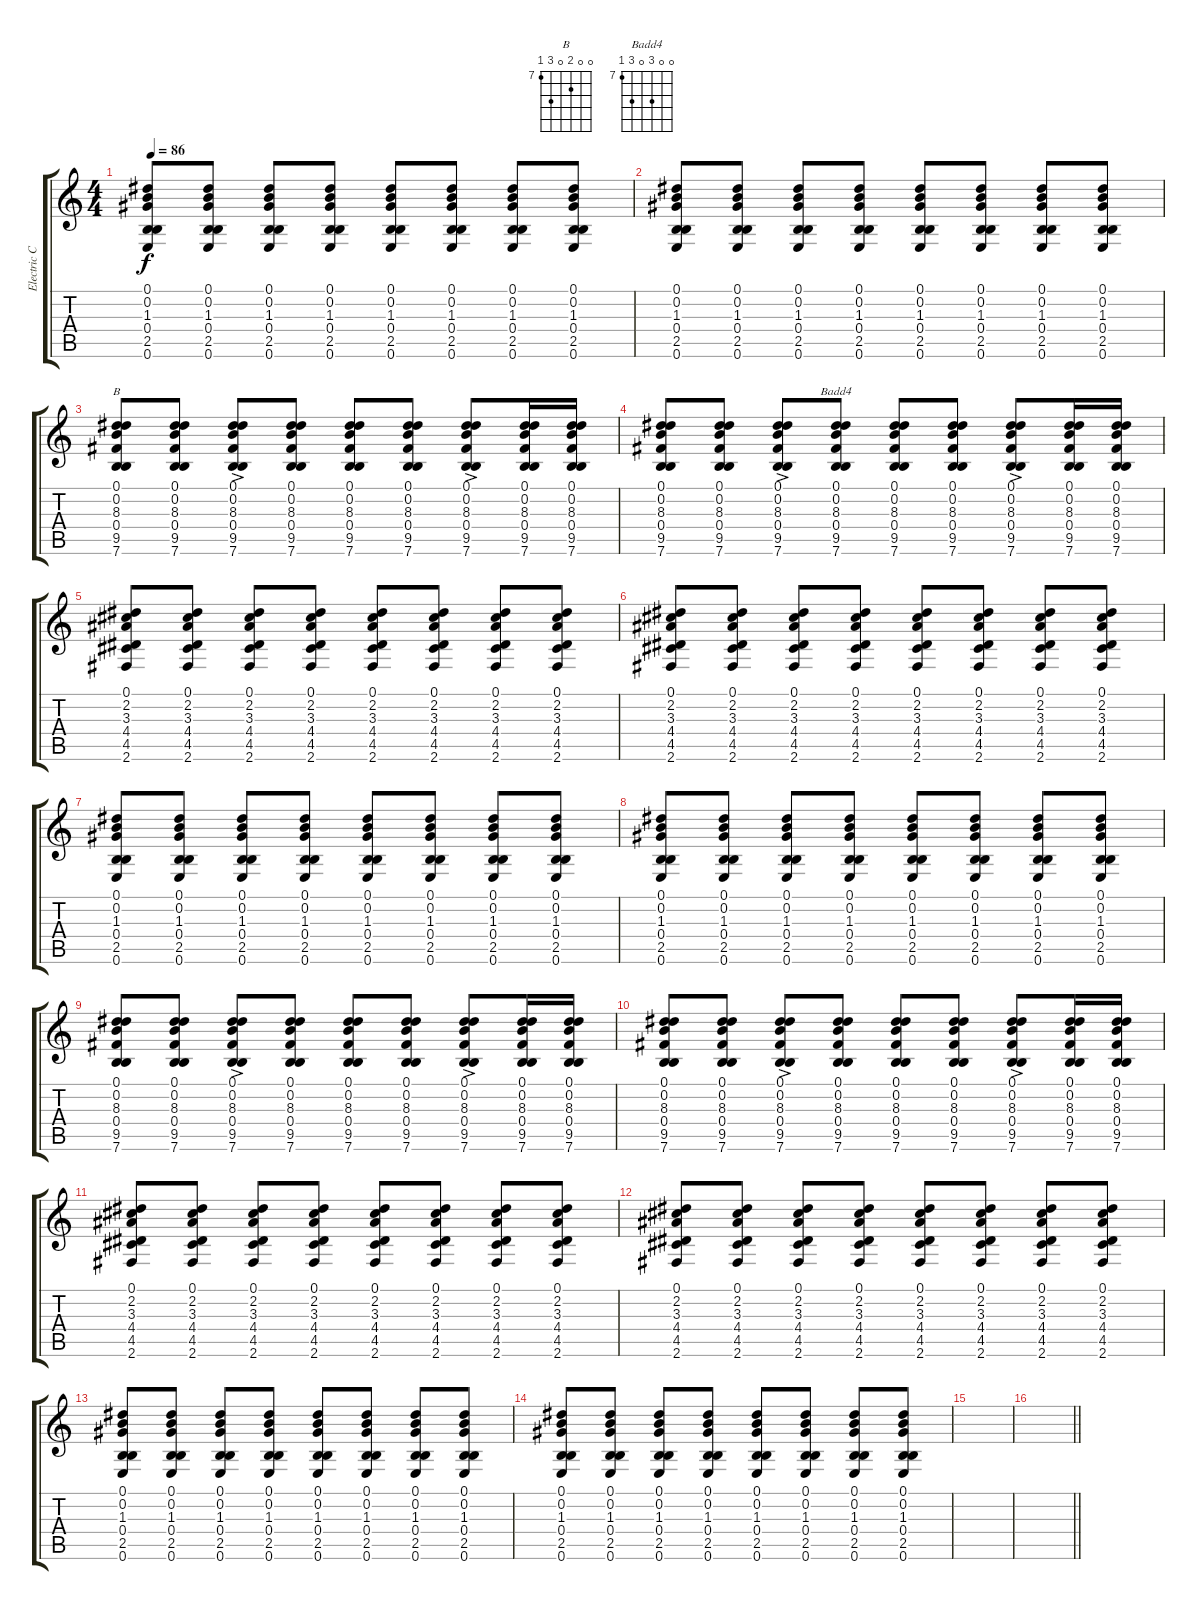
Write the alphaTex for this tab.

\track ("Electric Chords" "Electric C") {instrument electricguitarclean}
\staff {score tabs}
\tuning (Eb4 B3 G3 B2 A2 E2) {hide}
\chord ("B" 0 0 8 0 9 7) {firstfret 7}
\chord ("Badd4" 0 0 9 0 9 7) {firstfret 7}
\ts (4 4)
\tempo 86
\clef g2
\ks c
(0.1 0.2 1.3 0.4 2.5 0.6).8{dy f} (0.1 0.2 1.3 0.4 2.5 0.6).8 (0.1 0.2 1.3 0.4 2.5 0.6).8 (0.1 0.2 1.3 0.4 2.5 0.6).8 (0.1 0.2 1.3 0.4 2.5 0.6).8 (0.1 0.2 1.3 0.4 2.5 0.6).8 (0.1 0.2 1.3 0.4 2.5 0.6).8 (0.1 0.2 1.3 0.4 2.5 0.6).8 |
(0.1 0.2 1.3 0.4 2.5 0.6).8 (0.1 0.2 1.3 0.4 2.5 0.6).8 (0.1 0.2 1.3 0.4 2.5 0.6).8 (0.1 0.2 1.3 0.4 2.5 0.6).8 (0.1 0.2 1.3 0.4 2.5 0.6).8 (0.1 0.2 1.3 0.4 2.5 0.6).8 (0.1 0.2 1.3 0.4 2.5 0.6).8 (0.1 0.2 1.3 0.4 2.5 0.6).8 |
(0.1 0.2 8.3 0.4 9.5 7.6).8{ch "B"} (0.1 0.2 8.3 0.4 9.5 7.6).8 (0.1 0.2 8.3 0.4 9.5 7.6{ac}).8 (0.1 0.2 8.3 0.4 9.5 7.6).8 (0.1 0.2 8.3 0.4 9.5 7.6).8 (0.1 0.2 8.3 0.4 9.5 7.6).8 (0.1 0.2 8.3 0.4{ac} 9.5 7.6).8 (0.1 0.2 8.3 0.4 9.5 7.6).16 (0.1 0.2 8.3 0.4 9.5 7.6).16 |
(0.1 0.2 8.3 0.4 9.5 7.6).8 (0.1 0.2 8.3 0.4 9.5 7.6).8 (0.1 0.2 8.3 0.4 9.5 7.6{ac}).8 (0.1 0.2 8.3 0.4 9.5 7.6).8{ch "Badd4"} (0.1 0.2 8.3 0.4 9.5 7.6).8 (0.1 0.2 8.3 0.4 9.5 7.6).8 (0.1 0.2 8.3 0.4{ac} 9.5 7.6).8 (0.1 0.2 8.3 0.4 9.5 7.6).16 (0.1 0.2 8.3 0.4 9.5 7.6).16 |
(0.1 2.2 3.3 4.4 4.5 2.6).8 (0.1 2.2 3.3 4.4 4.5 2.6).8 (0.1 2.2 3.3 4.4 4.5 2.6).8 (0.1 2.2 3.3 4.4 4.5 2.6).8 (0.1 2.2 3.3 4.4 4.5 2.6).8 (0.1 2.2 3.3 4.4 4.5 2.6).8 (0.1 2.2 3.3 4.4 4.5 2.6).8 (0.1 2.2 3.3 4.4 4.5 2.6).8 |
(0.1 2.2 3.3 4.4 4.5 2.6).8 (0.1 2.2 3.3 4.4 4.5 2.6).8 (0.1 2.2 3.3 4.4 4.5 2.6).8 (0.1 2.2 3.3 4.4 4.5 2.6).8 (0.1 2.2 3.3 4.4 4.5 2.6).8 (0.1 2.2 3.3 4.4 4.5 2.6).8 (0.1 2.2 3.3 4.4 4.5 2.6).8 (0.1 2.2 3.3 4.4 4.5 2.6).8 |
(0.1 0.2 1.3 0.4 2.5 0.6).8 (0.1 0.2 1.3 0.4 2.5 0.6).8 (0.1 0.2 1.3 0.4 2.5 0.6).8 (0.1 0.2 1.3 0.4 2.5 0.6).8 (0.1 0.2 1.3 0.4 2.5 0.6).8 (0.1 0.2 1.3 0.4 2.5 0.6).8 (0.1 0.2 1.3 0.4 2.5 0.6).8 (0.1 0.2 1.3 0.4 2.5 0.6).8 |
(0.1 0.2 1.3 0.4 2.5 0.6).8 (0.1 0.2 1.3 0.4 2.5 0.6).8 (0.1 0.2 1.3 0.4 2.5 0.6).8 (0.1 0.2 1.3 0.4 2.5 0.6).8 (0.1 0.2 1.3 0.4 2.5 0.6).8 (0.1 0.2 1.3 0.4 2.5 0.6).8 (0.1 0.2 1.3 0.4 2.5 0.6).8 (0.1 0.2 1.3 0.4 2.5 0.6).8 |
(0.1 0.2 8.3 0.4 9.5 7.6).8 (0.1 0.2 8.3 0.4 9.5 7.6).8 (0.1 0.2 8.3 0.4 9.5 7.6{ac}).8 (0.1 0.2 8.3 0.4 9.5 7.6).8 (0.1 0.2 8.3 0.4 9.5 7.6).8 (0.1 0.2 8.3 0.4 9.5 7.6).8 (0.1 0.2 8.3 0.4{ac} 9.5 7.6).8 (0.1 0.2 8.3 0.4 9.5 7.6).16 (0.1 0.2 8.3 0.4 9.5 7.6).16 |
(0.1 0.2 8.3 0.4 9.5 7.6).8 (0.1 0.2 8.3 0.4 9.5 7.6).8 (0.1 0.2 8.3 0.4 9.5 7.6{ac}).8 (0.1 0.2 8.3 0.4 9.5 7.6).8 (0.1 0.2 8.3 0.4 9.5 7.6).8 (0.1 0.2 8.3 0.4 9.5 7.6).8 (0.1 0.2 8.3 0.4{ac} 9.5 7.6).8 (0.1 0.2 8.3 0.4 9.5 7.6).16 (0.1 0.2 8.3 0.4 9.5 7.6).16 |
(0.1 2.2 3.3 4.4 4.5 2.6).8 (0.1 2.2 3.3 4.4 4.5 2.6).8 (0.1 2.2 3.3 4.4 4.5 2.6).8 (0.1 2.2 3.3 4.4 4.5 2.6).8 (0.1 2.2 3.3 4.4 4.5 2.6).8 (0.1 2.2 3.3 4.4 4.5 2.6).8 (0.1 2.2 3.3 4.4 4.5 2.6).8 (0.1 2.2 3.3 4.4 4.5 2.6).8 |
(0.1 2.2 3.3 4.4 4.5 2.6).8 (0.1 2.2 3.3 4.4 4.5 2.6).8 (0.1 2.2 3.3 4.4 4.5 2.6).8 (0.1 2.2 3.3 4.4 4.5 2.6).8 (0.1 2.2 3.3 4.4 4.5 2.6).8 (0.1 2.2 3.3 4.4 4.5 2.6).8 (0.1 2.2 3.3 4.4 4.5 2.6).8 (0.1 2.2 3.3 4.4 4.5 2.6).8 |
(0.1 0.2 1.3 0.4 2.5 0.6).8 (0.1 0.2 1.3 0.4 2.5 0.6).8 (0.1 0.2 1.3 0.4 2.5 0.6).8 (0.1 0.2 1.3 0.4 2.5 0.6).8 (0.1 0.2 1.3 0.4 2.5 0.6).8 (0.1 0.2 1.3 0.4 2.5 0.6).8 (0.1 0.2 1.3 0.4 2.5 0.6).8 (0.1 0.2 1.3 0.4 2.5 0.6).8 |
(0.1 0.2 1.3 0.4 2.5 0.6).8 (0.1 0.2 1.3 0.4 2.5 0.6).8 (0.1 0.2 1.3 0.4 2.5 0.6).8 (0.1 0.2 1.3 0.4 2.5 0.6).8 (0.1 0.2 1.3 0.4 2.5 0.6).8 (0.1 0.2 1.3 0.4 2.5 0.6).8 (0.1 0.2 1.3 0.4 2.5 0.6).8 (0.1 0.2 1.3 0.4 2.5 0.6).8 |
|
\barLineRight lightlight
